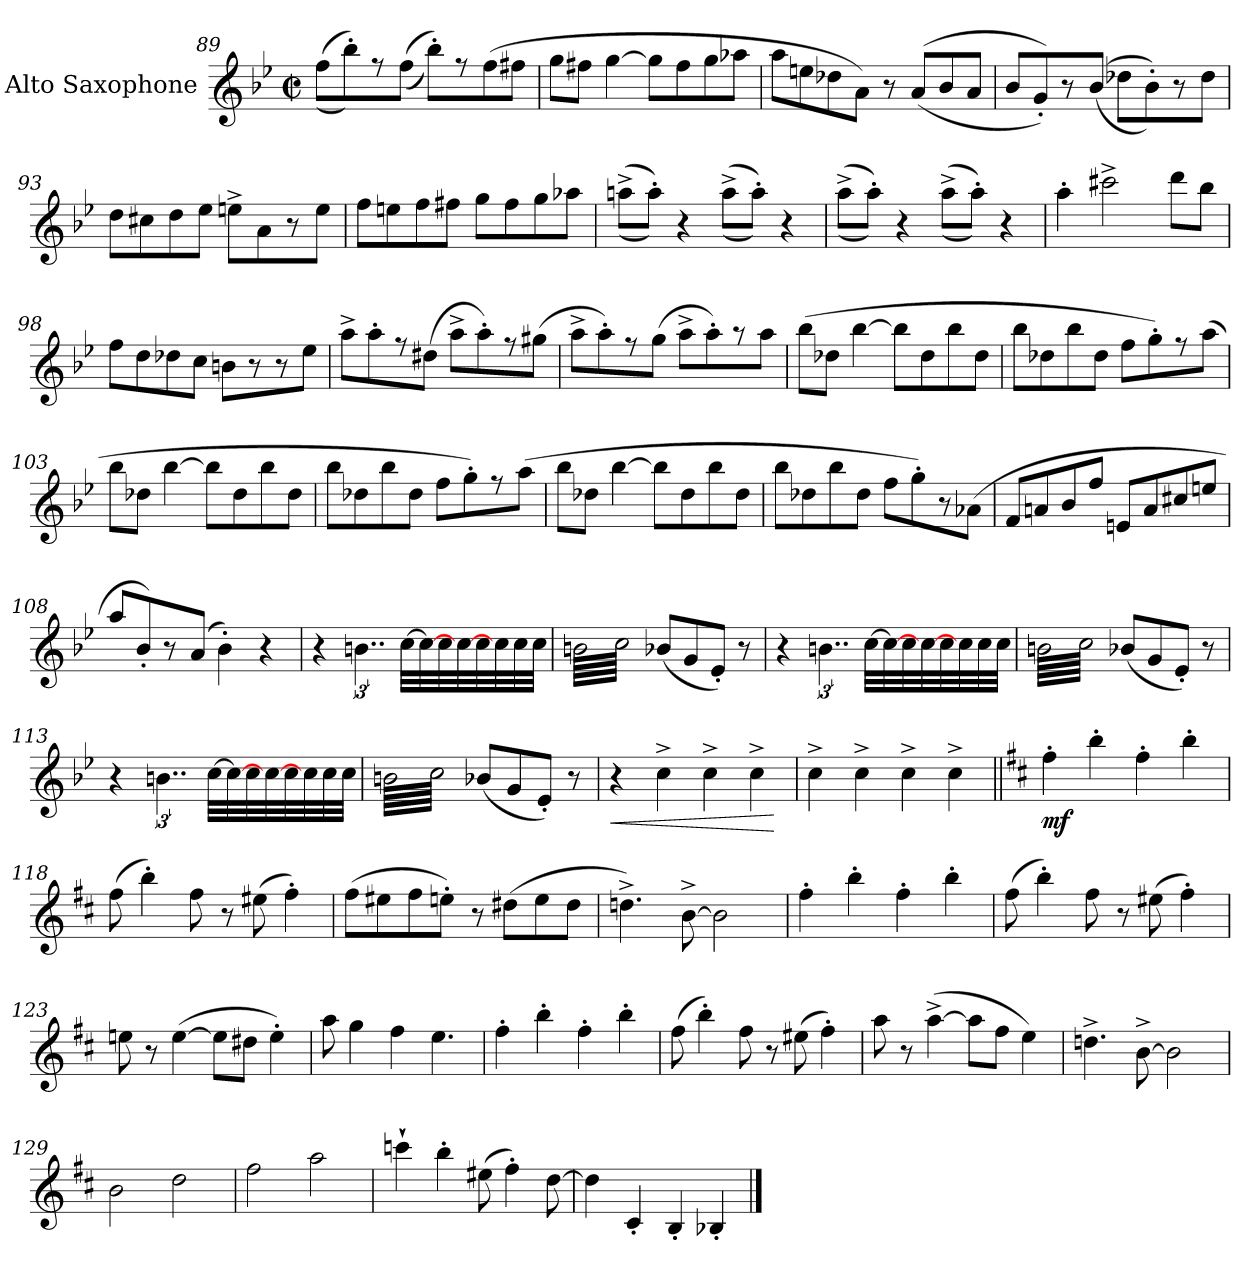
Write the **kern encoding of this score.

**kern	**dynam
*part1	*part1
*staff1	*staff1
*I"Alto Saxophone	*
*I'A. Sax.	*
*clefG2	*
*ITrd5c9	*
*k[b-e-a-d-g-]	*
*M2/2	*
*met(c|)	*
=89	=89
(>(>8a-\L	.
8dd-'\))	.
8r	.
(>(>8a-\J	.
8dd-'\L))	.
8r	.
(>8a-\	.
8an\J	.
=90	=90
8b-\L	.
8an\J	.
[4b-\	.
8b-\L]	.
8a\	.
8b-\	.
8cc-X\J	.
!!LO:LB:g=z
=91	=91
8cc\L	.
8gn\	.
8f-X\	.
8c\J)	.
8r	.
((8c/L	.
8d-/	.
8c/J	.
=92	=92
8d-/L	.
8B-'/))	.
8r	.
((8d-/J	.
8f-X\L	.
8d-'\))	.
8r	.
8f-\J	.
=93	=93
8f\L	.
8en\	.
8f\	.
8g-\J	.
8gn^\L	.
8c\	.
8r	.
8g\J	.
=94	=94
8a-\L	.
8gn\	.
8a-\	.
8an\J	.
8b-\L	.
8a\	.
8b-\	.
8cc-X\J	.
=95	=95
(>(>8ccn^\L	.
8cc'\J))	.
4r	.
(>(>8cc^\L	.
8cc'\J))	.
4r	.
!!LO:LB:g=z
=96	=96
(>(>8cc^\L	.
8cc'\J))	.
4r	.
(>(>8cc^\L	.
8cc'\J))	.
4r	.
=97	=97
4cc'\	.
2een^\	.
8ff\L	.
8dd-\J	.
=98	=98
8a-\L	.
8f\	.
8f-X\	.
8e-\J	.
8dn\L	.
8r	.
8r	.
8g-\J	.
=99	=99
8cc^\L	.
8cc'\	.
8r	.
(>8f#X\J	.
8cc^\L	.
8cc'\)	.
8r	.
(>8bn\J	.
=100	=100
8cc^\L	.
8cc'\)	.
8r	.
(>8b-\J	.
8cc^\L	.
8cc'\)	.
8r	.
8cc\J	.
!!LO:LB:g=z
=101	=101
(>8dd-\L	.
8f-X\J	.
[4dd-\	.
8dd-\L]	.
8f-\	.
8dd-\	.
8f-\J	.
=102	=102
8dd-\L	.
8f-X\	.
8dd-\	.
8f-\J	.
8a-\L	.
8b-'\)	.
8r	.
(>8cc\J	.
=103	=103
8dd-\L	.
8f-X\J	.
[4dd-\	.
8dd-\L]	.
8f-\	.
8dd-\	.
8f-\J	.
=104	=104
8dd-\L	.
8f-X\	.
8dd-\	.
8f-\J	.
8a-\L	.
8b-'\)	.
8r	.
(>8cc\J	.
=105	=105
8dd-\L	.
8f-X\J	.
[4dd-\	.
8dd-\L]	.
8f-\	.
8dd-\	.
8f-\J	.
!!LO:LB:g=z
=106	=106
8dd-\L	.
8f-X\	.
8dd-\	.
8f-\J	.
8a-\L	.
8b-'\)	.
8r	.
(8c-X\J	.
=107	=107
8A-/L	.
8cn/	.
8d-/	.
8a-/J	.
8Gn/L	.
8c/	.
8en/	.
8gn/J	.
=108	=108
8cc/L	.
8d-'/)	.
8r	.
(8c/J	.
4d-'\)	.
4r	.
=109	=109
4r	.
(6..dn@@64@@\	.
*tremolo	*
[32e-\LLL	.
32e-\]	.
32e-\	.
32e-\]	.
32e-\	.
32e-\]	.
32e-\	.
32e-\JJJ	.
.	.
.	.
.	.
.	.
=110	=110
64dn\LLLL	.
64e-\)	.
64dn\	.
64e-\)	.
64dn\	.
64e-\)	.
64dn\	.
64e-\)	.
64dn\	.
64e-\)	.
64dn\	.
64e-\)	.
64dn\	.
64e-\)	.
64dn\	.
64e-\)	.
64dn\	.
64e-\)	.
64dn\	.
64e-\)	.
64dn\	.
64e-\)	.
64dn\	.
64e-\)	.
64dn\	.
64e-\)	.
64dn\	.
64e-\)	.
64dn\	.
64e-\)	.
64dn\	.
64e-\)JJJJ	.
*Xtremolo	*
(8d-X/L	.
.	.
.	.
.	.
.	.
.	.
.	.
.	.
8B-/	.
.	.
.	.
.	.
.	.
.	.
.	.
.	.
8G-'/J)	.
8r	.
=111	=111
4r	.
(6..dn@@64@@\	.
*tremolo	*
[32e-\LLL	.
32e-\]	.
32e-\	.
32e-\]	.
32e-\	.
32e-\]	.
32e-\	.
32e-\JJJ	.
.	.
.	.
.	.
.	.
!!LO:LB:g=z
=112	=112
64dn\LLLL	.
64e-\)	.
64dn\	.
64e-\)	.
64dn\	.
64e-\)	.
64dn\	.
64e-\)	.
64dn\	.
64e-\)	.
64dn\	.
64e-\)	.
64dn\	.
64e-\)	.
64dn\	.
64e-\)	.
64dn\	.
64e-\)	.
64dn\	.
64e-\)	.
64dn\	.
64e-\)	.
64dn\	.
64e-\)	.
64dn\	.
64e-\)	.
64dn\	.
64e-\)	.
64dn\	.
64e-\)	.
64dn\	.
64e-\)JJJJ	.
*Xtremolo	*
(8d-X/L	.
.	.
.	.
.	.
.	.
.	.
.	.
.	.
8B-/	.
.	.
.	.
.	.
.	.
.	.
.	.
.	.
8G-'/J)	.
8r	.
=113	=113
4r	.
(6..dn@@64@@\	.
*tremolo	*
[32e-\LLL	.
32e-\]	.
32e-\	.
32e-\]	.
32e-\	.
32e-\]	.
32e-\	.
32e-\JJJ	.
.	.
.	.
.	.
.	.
=114	=114
64dn\LLLL	.
64e-\)	.
64dn\	.
64e-\)	.
64dn\	.
64e-\)	.
64dn\	.
64e-\)	.
64dn\	.
64e-\)	.
64dn\	.
64e-\)	.
64dn\	.
64e-\)	.
64dn\	.
64e-\)	.
64dn\	.
64e-\)	.
64dn\	.
64e-\)	.
64dn\	.
64e-\)	.
64dn\	.
64e-\)	.
64dn\	.
64e-\)	.
64dn\	.
64e-\)	.
64dn\	.
64e-\)	.
64dn\	.
64e-\)JJJJ	.
*Xtremolo	*
(8d-X/L	.
.	.
.	.
.	.
.	.
.	.
.	.
.	.
8B-/	.
.	.
.	.
.	.
.	.
.	.
.	.
.	.
8G-'/J)	.
8r	.
=115	=115
!	!LO:HP:b
4r	<
4e-^\	.
4e-^\	.
4e-^\	.
.	[
=116	=116
4e-^\	.
4e-^\	.
4e-^\	.
4e-^\	.
=117||	=117||
*k[b-]	*
*MM250	*
!	!LO:DY:b
4a'\	mf
4dd'\	.
4a'\	.
4dd'\	.
=118	=118
(>8a\	.
4dd'\)	.
8a\	.
8r	.
(8g#X\	.
4a'\)	.
!!LO:PB:g=z
=119	=119
(8a\L	.
8g#X\	.
8a\	.
8gn'\J)	.
8r	.
(8f#X\L	.
8g\	.
8f#\J	.
=120	=120
4.fn^\)	.
[8d^\	.
2d\]	.
=121	=121
4a'\	.
4dd'\	.
4a'\	.
4dd'\	.
=122	=122
(>8a\	.
4dd'\)	.
8a\	.
8r	.
(8g#X\	.
4a'\)	.
=123	=123
8gn\	.
8r	.
([4g\	.
8g\L]	.
8f#X\J	.
4g'\)	.
=124	=124
8cc\	.
4b-\	.
4a\	.
4.g\	.
=125	=125
4a'\	.
4dd'\	.
4a'\	.
4dd'\	.
!!LO:LB:g=z
=126	=126
(>8a\	.
4dd'\)	.
8a\	.
8r	.
(8g#X\	.
4a'\)	.
=127	=127
8cc\	.
8r	.
(>[4cc^\	.
8cc\L]	.
8a\J	.
4g\)	.
=128	=128
4.fn^\	.
[8d^\	.
2d\]	.
=129	=129
2d\	.
2f\	.
=130	=130
2a\	.
2cc\	.
=131	=131
4ee-X''\	.
4dd'\	.
(8g#X\	.
4a'\)	.
[8f\	.
=132	=132
4f\]	.
4E'/	.
4D'/	.
4D-X'/	.
==	==
*-	*-
